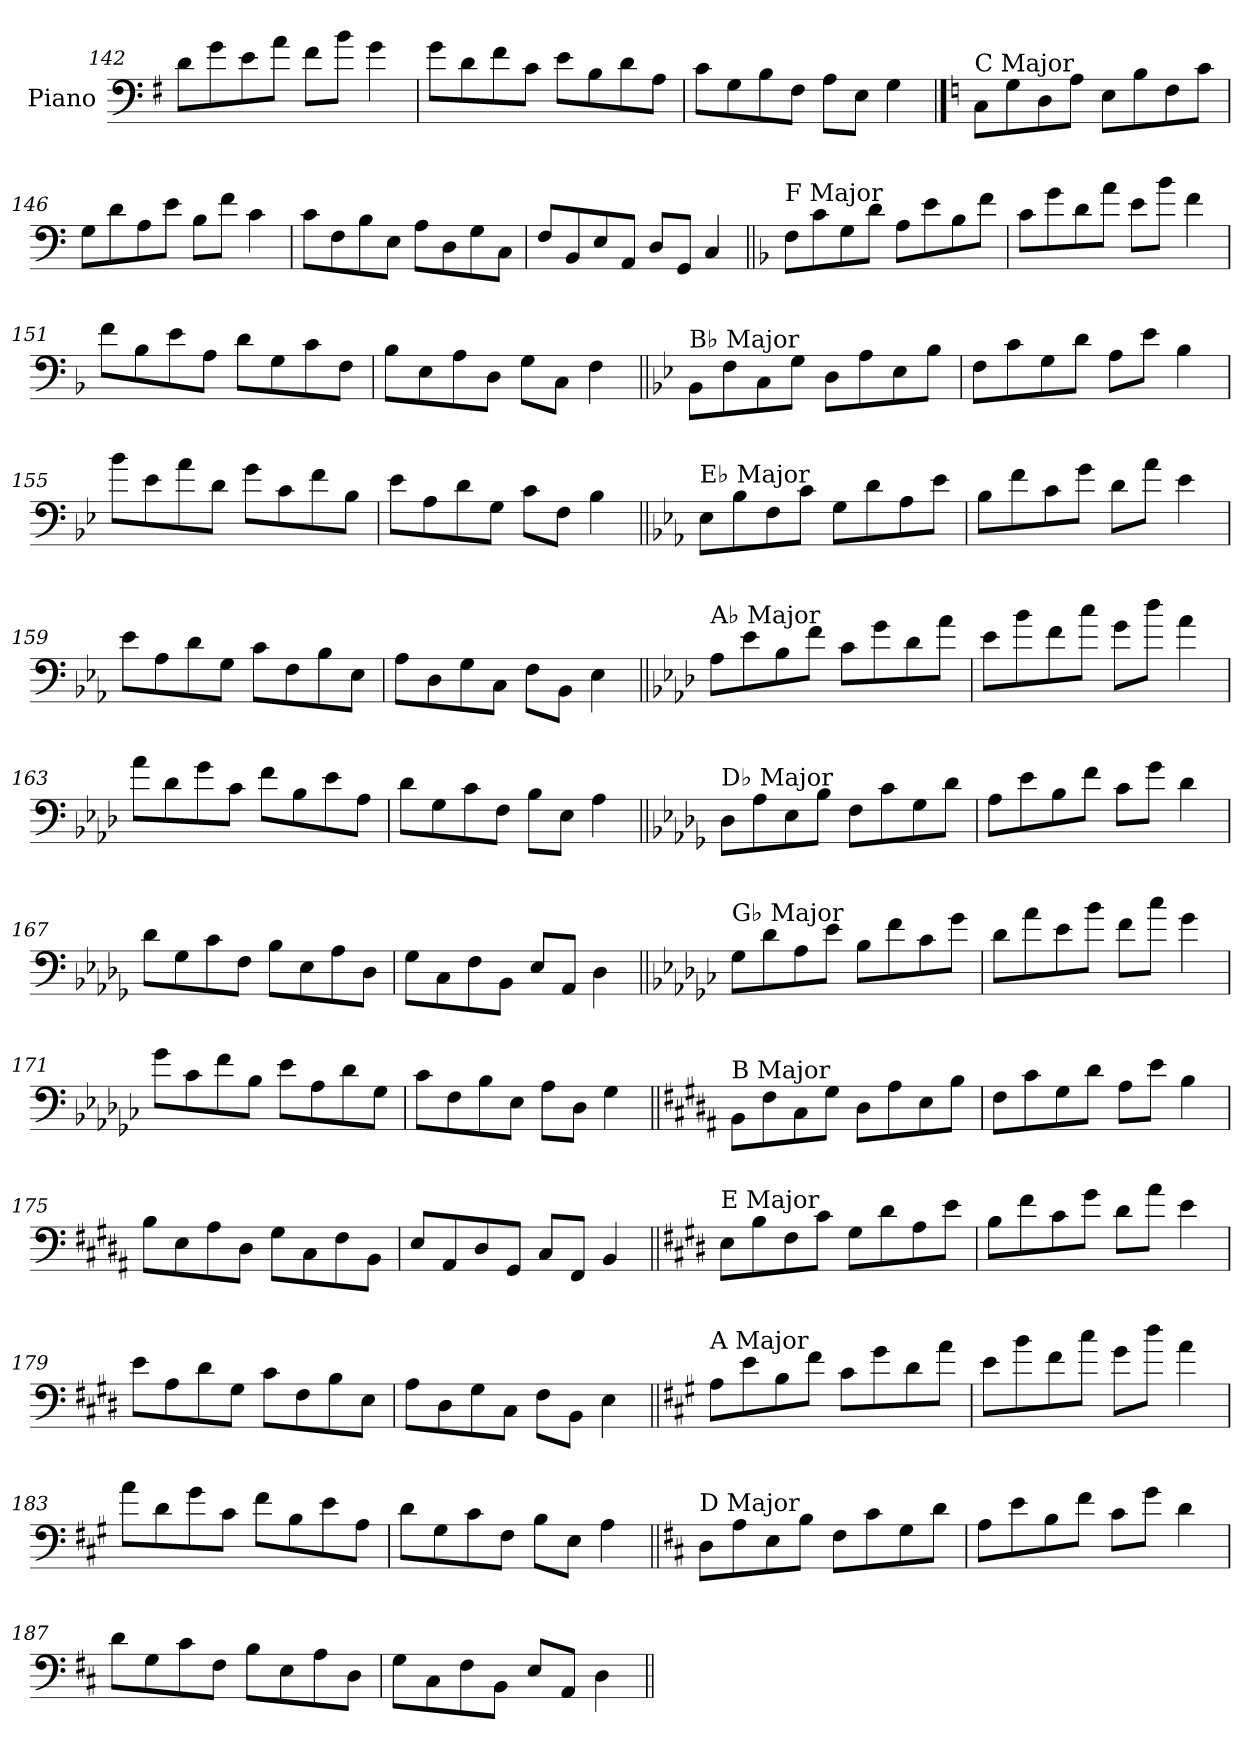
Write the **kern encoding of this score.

**kern
*part1
*staff1
*I"Piano
*I'Pno.
*clefF4
*k[f#]
=142
8d\L
8g\
8e\
8a\J
8f#\L
8b\J
4g\
=143
8g\L
8d\
8f#\
8c\J
8e\L
8B\
8d\
8A\J
=144
8c\L
8G\
8B\
8F#\J
8A\L
8E\J
4G\
!!LO:PB:g=z
==145
*k[]
!LO:TX:a:t=C Major
8C\L
8G\
8D\
8A\J
8E\L
8B\
8F\
8c\J
=146
8G\L
8d\
8A\
8e\J
8B\L
8f\J
4c\
=147
8c\L
8F\
8B\
8E\J
8A\L
8D\
8G\
8C\J
=148
8F/L
8BB/
8E/
8AA/J
8D/L
8GG/J
4C/
!!LO:LB:g=z
=149||
*k[b-]
!LO:TX:a:t=F Major
8F\L
8c\
8G\
8d\J
8A\L
8e\
8B-\
8f\J
=150
8c\L
8g\
8d\
8a\J
8e\L
8b-\J
4f\
=151
8f\L
8B-\
8e\
8A\J
8d\L
8G\
8c\
8F\J
=152
8B-\L
8E\
8A\
8D\J
8G\L
8C\J
4F\
!!LO:LB:g=z
=153||
*k[b-e-]
!LO:TX:a:t=B♭ Major
8BB-\L
8F\
8C\
8G\J
8D\L
8A\
8E-\
8B-\J
=154
8F\L
8c\
8G\
8d\J
8A\L
8e-\J
4B-\
=155
8b-\L
8e-\
8a\
8d\J
8g\L
8c\
8f\
8B-\J
=156
8e-\L
8A\
8d\
8G\J
8c\L
8F\J
4B-\
!!LO:LB:g=z
=157||
*k[b-e-a-]
!LO:TX:a:t=E♭ Major
8E-\L
8B-\
8F\
8c\J
8G\L
8d\
8A-\
8e-\J
=158
8B-\L
8f\
8c\
8g\J
8d\L
8a-\J
4e-\
=159
8e-\L
8A-\
8d\
8G\J
8c\L
8F\
8B-\
8E-\J
=160
8A-\L
8D\
8G\
8C\J
8F\L
8BB-\J
4E-\
!!LO:LB:g=z
=161||
*k[b-e-a-d-]
!LO:TX:a:t=A♭ Major
8A-\L
8e-\
8B-\
8f\J
8c\L
8g\
8d-\
8a-\J
=162
8e-\L
8b-\
8f\
8cc\J
8g\L
8dd-\J
4a-\
=163
8a-\L
8d-\
8g\
8c\J
8f\L
8B-\
8e-\
8A-\J
=164
8d-\L
8G\
8c\
8F\J
8B-\L
8E-\J
4A-\
!!LO:LB:g=z
=165||
*k[b-e-a-d-g-]
!LO:TX:a:t=D♭ Major
8D-\L
8A-\
8E-\
8B-\J
8F\L
8c\
8G-\
8d-\J
=166
8A-\L
8e-\
8B-\
8f\J
8c\L
8g-\J
4d-\
=167
8d-\L
8G-\
8c\
8F\J
8B-\L
8E-\
8A-\
8D-\J
=168
8G-\L
8C\
8F\
8BB-\J
8E-/L
8AA-/J
4D-\
!!LO:PB:g=z
=169||
*k[b-e-a-d-g-c-]
!LO:TX:a:t=G♭ Major
8G-\L
8d-\
8A-\
8e-\J
8B-\L
8f\
8c-\
8g-\J
=170
8d-\L
8a-\
8e-\
8b-\J
8f\L
8cc-\J
4g-\
=171
8g-\L
8c-\
8f\
8B-\J
8e-\L
8A-\
8d-\
8G-\J
=172
8c-\L
8F\
8B-\
8E-\J
8A-\L
8D-\J
4G-\
!!LO:LB:g=z
=173||
*k[f#c#g#d#a#]
!LO:TX:a:t=B Major
8BB\L
8F#\
8C#\
8G#\J
8D#\L
8A#\
8E\
8B\J
=174
8F#\L
8c#\
8G#\
8d#\J
8A#\L
8e\J
4B\
=175
8B\L
8E\
8A#\
8D#\J
8G#\L
8C#\
8F#\
8BB\J
=176
8E/L
8AA#/
8D#/
8GG#/J
8C#/L
8FF#/J
4BB/
!!LO:LB:g=z
=177||
*k[f#c#g#d#]
!LO:TX:a:t=E Major
8E\L
8B\
8F#\
8c#\J
8G#\L
8d#\
8A\
8e\J
=178
8B\L
8f#\
8c#\
8g#\J
8d#\L
8a\J
4e\
=179
8e\L
8A\
8d#\
8G#\J
8c#\L
8F#\
8B\
8E\J
=180
8A\L
8D#\
8G#\
8C#\J
8F#\L
8BB\J
4E\
!!LO:LB:g=z
=181||
*k[f#c#g#]
!LO:TX:a:t=A Major
8A\L
8e\
8B\
8f#\J
8c#\L
8g#\
8d\
8a\J
=182
8e\L
8b\
8f#\
8cc#\J
8g#\L
8dd\J
4a\
=183
8a\L
8d\
8g#\
8c#\J
8f#\L
8B\
8e\
8A\J
=184
8d\L
8G#\
8c#\
8F#\J
8B\L
8E\J
4A\
!!LO:LB:g=z
=185||
*k[f#c#]
!LO:TX:a:t=D Major
8D\L
8A\
8E\
8B\J
8F#\L
8c#\
8G\
8d\J
=186
8A\L
8e\
8B\
8f#\J
8c#\L
8g\J
4d\
=187
8d\L
8G\
8c#\
8F#\J
8B\L
8E\
8A\
8D\J
=188
8G\L
8C#\
8F#\
8BB\J
8E/L
8AA/J
4D\
=||
*-
